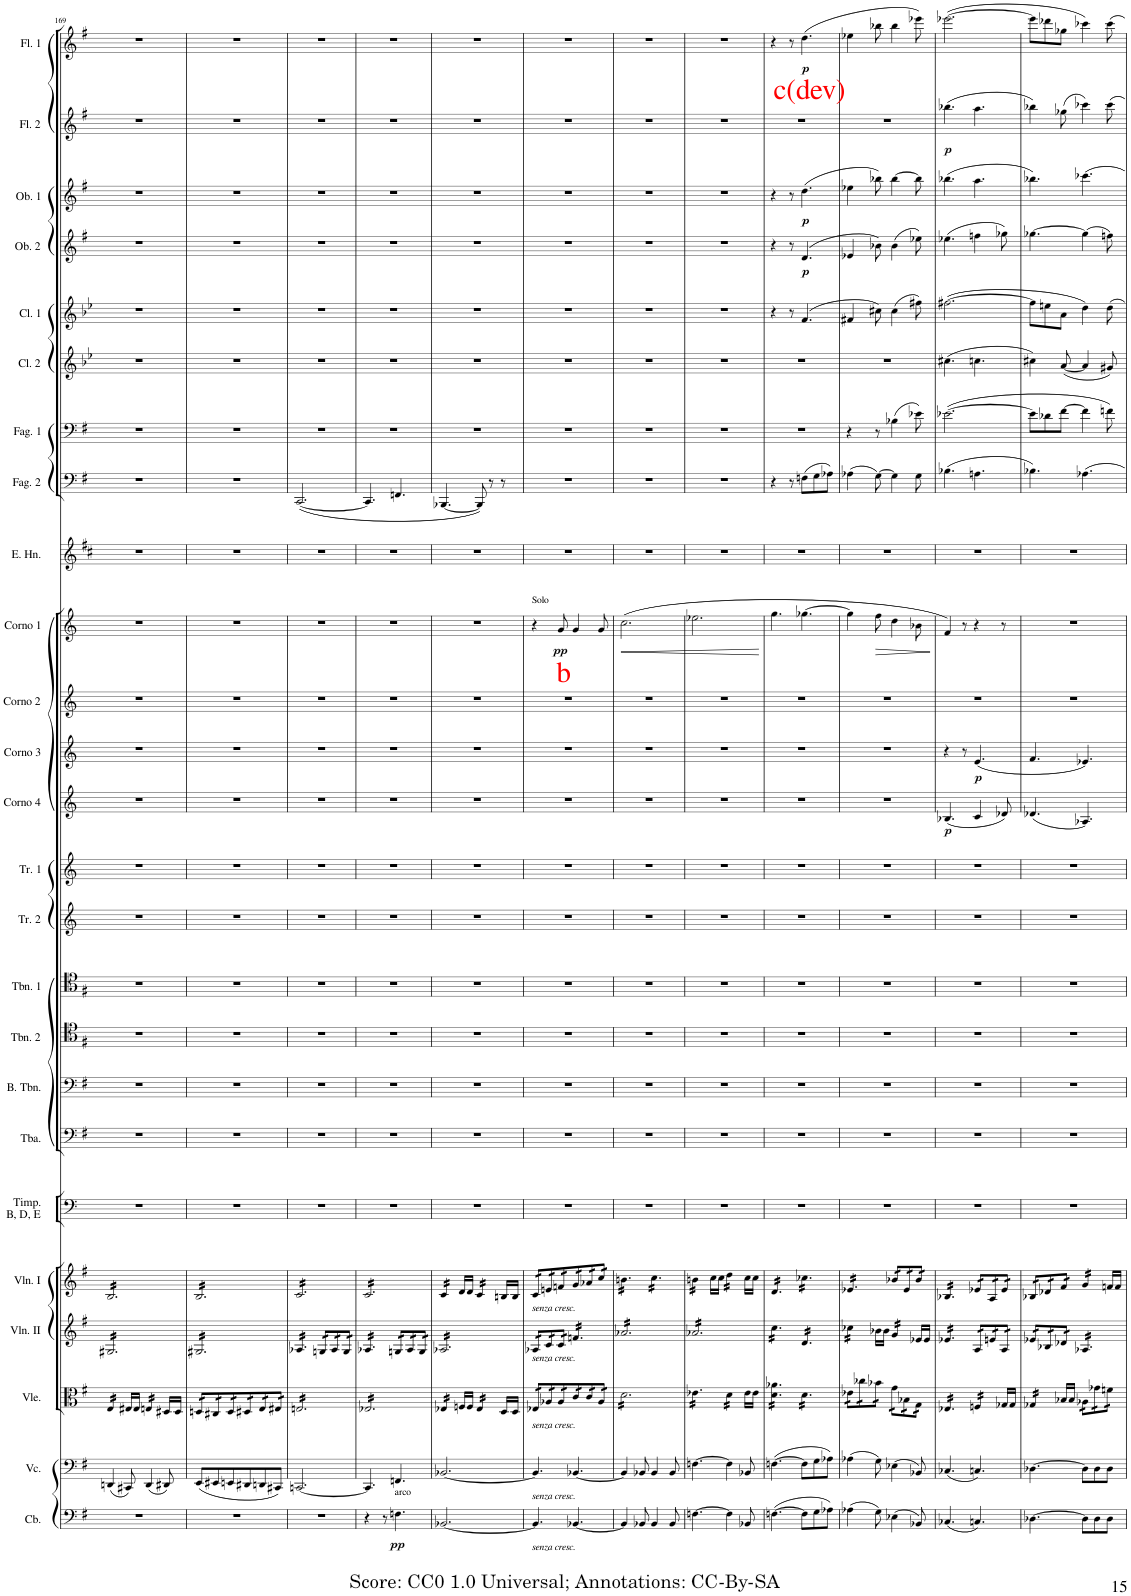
**kern	**dynam	**kern	**kern	**kern	**kern	**kern	**kern	**kern	**kern	**kern	**kern	**kern	**kern	**dynam	**kern	**dynam	**kern	**kern	**text	**dynam	**kern	**kern	**kern	**kern	**kern	**kern	**dynam	**kern	**dynam	**kern	**dynam	**kern	**text	**dynam
*part25	*part25	*part24	*part23	*part22	*part21	*part20	*part19	*part18	*part17	*part16	*part15	*part14	*part13	*part13	*part12	*part12	*part11	*part10	*part10	*part10	*part9	*part8	*part7	*part6	*part5	*part4	*part4	*part3	*part3	*part2	*part2	*part1	*part1	*part1
*staff25	*staff25	*staff24	*staff23	*staff22	*staff21	*staff20	*staff19	*staff18	*staff17	*staff16	*staff15	*staff14	*staff13	*staff13	*staff12	*staff12	*staff11	*staff10	*staff10	*staff10	*staff9	*staff8	*staff7	*staff6	*staff5	*staff4	*staff4	*staff3	*staff3	*staff2	*staff2	*staff1	*staff1	*staff1
*I"Contrabassi	*	*I"Violoncelli	*I"Viole	*I"Violini II	*I"Violini I	*I"Timpani in B, D und E.	*I"Tuba	*I"Trombone Basso	*I"Trombone Tenore 2	*I"Trombone Tenore 1	*I"Tromba in F 2	*I"Tromba in F 1	*I"Corno in F 4	*	*I"Corno in F 3	*	*I"Corno in F 2	*I"Corno in F 1	*	*	*I"English Horn	*I"Fagotto 2	*I"Fagotto 1	*I"Clarinetto in A 2	*I"Clarinetto in A 1	*I"Oboe 2	*	*I"Oboe 1	*	*I"Flauto 2	*	*I"Flauto 1	*	*
*I'Cb.	*	*I'Vc.	*I'Vle.	*I'Vln. II	*I'Vln. I	*I'Timp. B, D, E	*I'Tba.	*	*I'Tbn. 2	*I'Tbn. 1	*I'Tr. 2	*I'Tr. 1	*I'Corno 4	*	*I'Corno 3	*	*I'Corno 2	*I'Corno 1	*	*	*I'E. Hn.	*I'Fag. 2	*I'Fag. 1	*I'Cl. 2	*I'Cl. 1	*I'Ob. 2	*	*I'Ob. 1	*	*I'Fl. 2	*	*I'Fl. 1	*	*
!!LO:PB:g=z
*clefF4	*	*clefF4	*clefC3	*clefG2	*clefG2	*clefF4	*clefF4	*clefF4	*clefC4	*clefC4	*clefG2	*clefG2	*clefG2	*	*clefG2	*	*clefG2	*clefG2	*	*	*clefG2	*clefF4	*clefF4	*clefG2	*clefG2	*clefG2	*	*clefG2	*	*clefG2	*	*clefG2	*	*
*Trd7c12	*	*	*	*	*	*	*	*	*	*	*Trd-3c-5	*Trd-3c-5	*Trd4c7	*	*Trd4c7	*	*Trd4c7	*Trd4c7	*	*	*Trd4c7	*	*	*Trd2c3	*Trd2c3	*	*	*	*	*	*	*	*	*
*k[f#]	*	*k[f#]	*k[f#]	*k[f#]	*k[f#]	*k[]	*k[f#]	*k[f#]	*k[f#]	*k[f#]	*k[]	*k[]	*k[]	*	*k[]	*	*k[]	*k[]	*	*	*k[f#c#]	*k[f#]	*k[f#]	*k[b-e-]	*k[b-e-]	*k[f#]	*	*k[f#]	*	*k[f#]	*	*k[f#]	*	*
*M6/8	*	*M6/8	*M6/8	*M6/8	*M6/8	*M6/8	*M6/8	*M6/8	*M6/8	*M6/8	*M6/8	*M6/8	*M6/8	*	*M6/8	*	*M6/8	*M6/8	*	*	*M6/8	*M6/8	*M6/8	*M6/8	*M6/8	*M6/8	*	*M6/8	*	*M6/8	*	*M6/8	*	*
=169	=169	=169	=169	=169	=169	=169	=169	=169	=169	=169	=169	=169	=169	=169	=169	=169	=169	=169	=169	=169	=169	=169	=169	=169	=169	=169	=169	=169	=169	=169	=169	=169	=169	=169
*	*	*	*tremolo	*	*	*	*	*	*	*	*	*	*	*	*	*	*	*	*	*	*	*	*	*	*	*	*	*	*	*	*	*	*	*
*	*	*	*	*tremolo	*	*	*	*	*	*	*	*	*	*	*	*	*	*	*	*	*	*	*	*	*	*	*	*	*	*	*	*	*	*
*	*	*	*	*	*tremolo	*	*	*	*	*	*	*	*	*	*	*	*	*	*	*	*	*	*	*	*	*	*	*	*	*	*	*	*	*
2.r	.	(4DDn/	16E/LL	16G#X/LL	16B/LL	2.r	2.r	2.r	2.r	2.r	2.r	2.r	2.r	.	2.r	.	2.r	2.r	.	.	2.r	2.r	2.r	2.r	2.r	2.r	.	2.r	.	2.r	.	2.r	.	.
.	.	.	16E/	16G#X/	16B/	.	.	.	.	.	.	.	.	.	.	.	.	.	.	.	.	.	.	.	.	.	.	.	.	.	.	.	.	.
.	.	.	16E/	16G#X/	16B/	.	.	.	.	.	.	.	.	.	.	.	.	.	.	.	.	.	.	.	.	.	.	.	.	.	.	.	.	.
.	.	.	16E/JJ	16G#X/	16B/	.	.	.	.	.	.	.	.	.	.	.	.	.	.	.	.	.	.	.	.	.	.	.	.	.	.	.	.	.
*	*	*	*Xtremolo	*	*	*	*	*	*	*	*	*	*	*	*	*	*	*	*	*	*	*	*	*	*	*	*	*	*	*	*	*	*	*
.	.	8CC#X/)	16E#X/LL	16G#X/	16B/	.	.	.	.	.	.	.	.	.	.	.	.	.	.	.	.	.	.	.	.	.	.	.	.	.	.	.	.	.
.	.	.	16E#/JJ	16G#X/	16B/	.	.	.	.	.	.	.	.	.	.	.	.	.	.	.	.	.	.	.	.	.	.	.	.	.	.	.	.	.
*	*	*	*tremolo	*	*	*	*	*	*	*	*	*	*	*	*	*	*	*	*	*	*	*	*	*	*	*	*	*	*	*	*	*	*	*
.	.	(4DD/	16En/LL	16G#X/	16B/	.	.	.	.	.	.	.	.	.	.	.	.	.	.	.	.	.	.	.	.	.	.	.	.	.	.	.	.	.
.	.	.	16En/	16G#X/	16B/	.	.	.	.	.	.	.	.	.	.	.	.	.	.	.	.	.	.	.	.	.	.	.	.	.	.	.	.	.
.	.	.	16En/	16G#X/	16B/	.	.	.	.	.	.	.	.	.	.	.	.	.	.	.	.	.	.	.	.	.	.	.	.	.	.	.	.	.
.	.	.	16En/JJ	16G#X/	16B/	.	.	.	.	.	.	.	.	.	.	.	.	.	.	.	.	.	.	.	.	.	.	.	.	.	.	.	.	.
*	*	*	*Xtremolo	*	*	*	*	*	*	*	*	*	*	*	*	*	*	*	*	*	*	*	*	*	*	*	*	*	*	*	*	*	*	*
.	.	8DD#X/)	16D#X/LL	16G#X/	16B/	.	.	.	.	.	.	.	.	.	.	.	.	.	.	.	.	.	.	.	.	.	.	.	.	.	.	.	.	.
.	.	.	16D#/JJ	16G#X/JJ	16B/JJ	.	.	.	.	.	.	.	.	.	.	.	.	.	.	.	.	.	.	.	.	.	.	.	.	.	.	.	.	.
=170	=170	=170	=170	=170	=170	=170	=170	=170	=170	=170	=170	=170	=170	=170	=170	=170	=170	=170	=170	=170	=170	=170	=170	=170	=170	=170	=170	=170	=170	=170	=170	=170	=170	=170
*	*	*	*tremolo	*	*	*	*	*	*	*	*	*	*	*	*	*	*	*	*	*	*	*	*	*	*	*	*	*	*	*	*	*	*	*
2.r	.	(8EE/L	16Dn/LL	16G#X/LL	16B/LL	2.r	2.r	2.r	2.r	2.r	2.r	2.r	2.r	.	2.r	.	2.r	2.r	.	.	2.r	2.r	2.r	2.r	2.r	2.r	.	2.r	.	2.r	.	2.r	.	.
.	.	.	16Dn/	16G#X/	16B/	.	.	.	.	.	.	.	.	.	.	.	.	.	.	.	.	.	.	.	.	.	.	.	.	.	.	.	.	.
.	.	8EE#X/	16C#X/	16G#X/	16B/	.	.	.	.	.	.	.	.	.	.	.	.	.	.	.	.	.	.	.	.	.	.	.	.	.	.	.	.	.
.	.	.	16C#X/	16G#X/	16B/	.	.	.	.	.	.	.	.	.	.	.	.	.	.	.	.	.	.	.	.	.	.	.	.	.	.	.	.	.
.	.	8EEn/	16D/	16G#X/	16B/	.	.	.	.	.	.	.	.	.	.	.	.	.	.	.	.	.	.	.	.	.	.	.	.	.	.	.	.	.
.	.	.	16D/	16G#X/	16B/	.	.	.	.	.	.	.	.	.	.	.	.	.	.	.	.	.	.	.	.	.	.	.	.	.	.	.	.	.
.	.	8DD#X/	16D#X/	16G#X/	16B/	.	.	.	.	.	.	.	.	.	.	.	.	.	.	.	.	.	.	.	.	.	.	.	.	.	.	.	.	.
.	.	.	16D#X/	16G#X/	16B/	.	.	.	.	.	.	.	.	.	.	.	.	.	.	.	.	.	.	.	.	.	.	.	.	.	.	.	.	.
.	.	8DDn/	16E/	16G#X/	16B/	.	.	.	.	.	.	.	.	.	.	.	.	.	.	.	.	.	.	.	.	.	.	.	.	.	.	.	.	.
.	.	.	16E/	16G#X/	16B/	.	.	.	.	.	.	.	.	.	.	.	.	.	.	.	.	.	.	.	.	.	.	.	.	.	.	.	.	.
.	.	8CC#X/J)	16E#X/	16G#X/	16B/	.	.	.	.	.	.	.	.	.	.	.	.	.	.	.	.	.	.	.	.	.	.	.	.	.	.	.	.	.
.	.	.	16E#X/JJ	16G#X/JJ	16B/JJ	.	.	.	.	.	.	.	.	.	.	.	.	.	.	.	.	.	.	.	.	.	.	.	.	.	.	.	.	.
=171	=171	=171	=171	=171	=171	=171	=171	=171	=171	=171	=171	=171	=171	=171	=171	=171	=171	=171	=171	=171	=171	=171	=171	=171	=171	=171	=171	=171	=171	=171	=171	=171	=171	=171
2.r	.	[2.CCn/	16En/LL	16A-X/LL	16c/LL	2.r	2.r	2.r	2.r	2.r	2.r	2.r	2.r	.	2.r	.	2.r	2.r	.	.	2.r	([2.CC/	2.r	2.r	2.r	2.r	.	2.r	.	2.r	.	2.r	.	.
.	.	.	16En/	16A-X/	16c/	.	.	.	.	.	.	.	.	.	.	.	.	.	.	.	.	.	.	.	.	.	.	.	.	.	.	.	.	.
.	.	.	16En/	16A-X/	16c/	.	.	.	.	.	.	.	.	.	.	.	.	.	.	.	.	.	.	.	.	.	.	.	.	.	.	.	.	.
.	.	.	16En/	16A-X/	16c/	.	.	.	.	.	.	.	.	.	.	.	.	.	.	.	.	.	.	.	.	.	.	.	.	.	.	.	.	.
.	.	.	16En/	16A-X/	16c/	.	.	.	.	.	.	.	.	.	.	.	.	.	.	.	.	.	.	.	.	.	.	.	.	.	.	.	.	.
.	.	.	16En/	16A-X/JJ	16c/	.	.	.	.	.	.	.	.	.	.	.	.	.	.	.	.	.	.	.	.	.	.	.	.	.	.	.	.	.
.	.	.	16En/	16Gn/LL	16c/	.	.	.	.	.	.	.	.	.	.	.	.	.	.	.	.	.	.	.	.	.	.	.	.	.	.	.	.	.
.	.	.	16En/	16Gn/	16c/	.	.	.	.	.	.	.	.	.	.	.	.	.	.	.	.	.	.	.	.	.	.	.	.	.	.	.	.	.
.	.	.	16En/	16A-/	16c/	.	.	.	.	.	.	.	.	.	.	.	.	.	.	.	.	.	.	.	.	.	.	.	.	.	.	.	.	.
.	.	.	16En/	16A-/	16c/	.	.	.	.	.	.	.	.	.	.	.	.	.	.	.	.	.	.	.	.	.	.	.	.	.	.	.	.	.
.	.	.	16En/	16G/	16c/	.	.	.	.	.	.	.	.	.	.	.	.	.	.	.	.	.	.	.	.	.	.	.	.	.	.	.	.	.
.	.	.	16En/JJ	16G/JJ	16c/JJ	.	.	.	.	.	.	.	.	.	.	.	.	.	.	.	.	.	.	.	.	.	.	.	.	.	.	.	.	.
=172	=172	=172	=172	=172	=172	=172	=172	=172	=172	=172	=172	=172	=172	=172	=172	=172	=172	=172	=172	=172	=172	=172	=172	=172	=172	=172	=172	=172	=172	=172	=172	=172	=172	=172
4r	.	4.CC/]	16E-X/LL	16A-X/LL	16c/LL	2.r	2.r	2.r	2.r	2.r	2.r	2.r	2.r	.	2.r	.	2.r	2.r	.	.	2.r	4.CC/]	2.r	2.r	2.r	2.r	.	2.r	.	2.r	.	2.r	.	.
.	.	.	16E-X/	16A-X/	16c/	.	.	.	.	.	.	.	.	.	.	.	.	.	.	.	.	.	.	.	.	.	.	.	.	.	.	.	.	.
.	.	.	16E-X/	16A-X/	16c/	.	.	.	.	.	.	.	.	.	.	.	.	.	.	.	.	.	.	.	.	.	.	.	.	.	.	.	.	.
.	.	.	16E-X/	16A-X/	16c/	.	.	.	.	.	.	.	.	.	.	.	.	.	.	.	.	.	.	.	.	.	.	.	.	.	.	.	.	.
8r	.	.	16E-X/	16A-X/	16c/	.	.	.	.	.	.	.	.	.	.	.	.	.	.	.	.	.	.	.	.	.	.	.	.	.	.	.	.	.
.	.	.	16E-X/	16A-X/JJ	16c/	.	.	.	.	.	.	.	.	.	.	.	.	.	.	.	.	.	.	.	.	.	.	.	.	.	.	.	.	.
!LO:TX:a:t=arco	!	!	!	!	!	!	!	!	!	!	!	!	!	!	!	!	!	!	!	!	!	!	!	!	!	!	!	!	!	!	!	!	!	!
!	!LO:DY:b	!	!	!	!	!	!	!	!	!	!	!	!	!	!	!	!	!	!	!	!	!	!	!	!	!	!	!	!	!	!	!	!	!
4.Fn\	pp	4.FFn/	16E-X/	16Gn/LL	16c/	.	.	.	.	.	.	.	.	.	.	.	.	.	.	.	.	4.FFn/	.	.	.	.	.	.	.	.	.	.	.	.
.	.	.	16E-X/	16Gn/	16c/	.	.	.	.	.	.	.	.	.	.	.	.	.	.	.	.	.	.	.	.	.	.	.	.	.	.	.	.	.
.	.	.	16E-X/	16A-/	16c/	.	.	.	.	.	.	.	.	.	.	.	.	.	.	.	.	.	.	.	.	.	.	.	.	.	.	.	.	.
.	.	.	16E-X/	16A-/	16c/	.	.	.	.	.	.	.	.	.	.	.	.	.	.	.	.	.	.	.	.	.	.	.	.	.	.	.	.	.
.	.	.	16E-X/	16G/	16c/	.	.	.	.	.	.	.	.	.	.	.	.	.	.	.	.	.	.	.	.	.	.	.	.	.	.	.	.	.
.	.	.	16E-X/JJ	16G/JJ	16c/JJ	.	.	.	.	.	.	.	.	.	.	.	.	.	.	.	.	.	.	.	.	.	.	.	.	.	.	.	.	.
=173	=173	=173	=173	=173	=173	=173	=173	=173	=173	=173	=173	=173	=173	=173	=173	=173	=173	=173	=173	=173	=173	=173	=173	=173	=173	=173	=173	=173	=173	=173	=173	=173	=173	=173
[2.BB-X/	.	[2.BB-X/	16E-X/LL	16A-X/LL	16c/LL	2.r	2.r	2.r	2.r	2.r	2.r	2.r	2.r	.	2.r	.	2.r	2.r	.	.	2.r	[4.BBB-X/	2.r	2.r	2.r	2.r	.	2.r	.	2.r	.	2.r	.	.
.	.	.	16E-X/	16A-X/	16c/	.	.	.	.	.	.	.	.	.	.	.	.	.	.	.	.	.	.	.	.	.	.	.	.	.	.	.	.	.
.	.	.	16E-X/	16A-X/	16c/	.	.	.	.	.	.	.	.	.	.	.	.	.	.	.	.	.	.	.	.	.	.	.	.	.	.	.	.	.
.	.	.	16E-X/JJ	16A-X/	16c/JJ	.	.	.	.	.	.	.	.	.	.	.	.	.	.	.	.	.	.	.	.	.	.	.	.	.	.	.	.	.
*	*	*	*	*	*Xtremolo	*	*	*	*	*	*	*	*	*	*	*	*	*	*	*	*	*	*	*	*	*	*	*	*	*	*	*	*	*
*	*	*	*Xtremolo	*	*	*	*	*	*	*	*	*	*	*	*	*	*	*	*	*	*	*	*	*	*	*	*	*	*	*	*	*	*	*
.	.	.	16Fn/LL	16A-X/	16d/LL	.	.	.	.	.	.	.	.	.	.	.	.	.	.	.	.	.	.	.	.	.	.	.	.	.	.	.	.	.
.	.	.	16F/JJ	16A-X/	16d/JJ	.	.	.	.	.	.	.	.	.	.	.	.	.	.	.	.	.	.	.	.	.	.	.	.	.	.	.	.	.
*	*	*	*tremolo	*	*	*	*	*	*	*	*	*	*	*	*	*	*	*	*	*	*	*	*	*	*	*	*	*	*	*	*	*	*	*
*	*	*	*	*	*tremolo	*	*	*	*	*	*	*	*	*	*	*	*	*	*	*	*	*	*	*	*	*	*	*	*	*	*	*	*	*
.	.	.	16E-/LL	16A-X/	16c/LL	.	.	.	.	.	.	.	.	.	.	.	.	.	.	.	.	8BBB-/])	.	.	.	.	.	.	.	.	.	.	.	.
.	.	.	16E-/	16A-X/	16c/	.	.	.	.	.	.	.	.	.	.	.	.	.	.	.	.	.	.	.	.	.	.	.	.	.	.	.	.	.
.	.	.	16E-/	16A-X/	16c/	.	.	.	.	.	.	.	.	.	.	.	.	.	.	.	.	8r	.	.	.	.	.	.	.	.	.	.	.	.
.	.	.	16E-/JJ	16A-X/	16c/JJ	.	.	.	.	.	.	.	.	.	.	.	.	.	.	.	.	.	.	.	.	.	.	.	.	.	.	.	.	.
*	*	*	*	*	*Xtremolo	*	*	*	*	*	*	*	*	*	*	*	*	*	*	*	*	*	*	*	*	*	*	*	*	*	*	*	*	*
*	*	*	*Xtremolo	*	*	*	*	*	*	*	*	*	*	*	*	*	*	*	*	*	*	*	*	*	*	*	*	*	*	*	*	*	*	*
.	.	.	16D/LL	16A-X/	16Bn/LL	.	.	.	.	.	.	.	.	.	.	.	.	.	.	.	.	8r	.	.	.	.	.	.	.	.	.	.	.	.
.	.	.	16D/JJ	16A-X/JJ	16B/JJ	.	.	.	.	.	.	.	.	.	.	.	.	.	.	.	.	.	.	.	.	.	.	.	.	.	.	.	.	.
=174	=174	=174	=174	=174	=174	=174	=174	=174	=174	=174	=174	=174	=174	=174	=174	=174	=174	=174	=174	=174	=174	=174	=174	=174	=174	=174	=174	=174	=174	=174	=174	=174	=174	=174
!	!	!	!	!	!	!	!	!	!	!	!	!	!	!	!	!	!	!LO:TX:a:t=Solo	!	!	!	!	!	!	!	!	!	!	!	!	!	!	!	!
!	!	!	!	!	!LO:TX:b:i:t=senza cresc.	!	!	!	!	!	!	!	!	!	!	!	!	!	!	!	!	!	!	!	!	!	!	!	!	!	!	!	!	!
!	!	!	!	!LO:TX:b:i:t=senza cresc.	!	!	!	!	!	!	!	!	!	!	!	!	!	!	!	!	!	!	!	!	!	!	!	!	!	!	!	!	!	!
!	!	!	!LO:TX:b:i:t=senza cresc.	!	!	!	!	!	!	!	!	!	!	!	!	!	!	!	!	!	!	!	!	!	!	!	!	!	!	!	!	!	!	!
!	!	!LO:TX:b:i:t=senza cresc.	!	!	!	!	!	!	!	!	!	!	!	!	!	!	!	!	!	!	!	!	!	!	!	!	!	!	!	!	!	!	!	!
!LO:TX:b:i:t=senza cresc.	!	!	!	!	!	!	!	!	!	!	!	!	!	!	!	!	!	!	!	!	!	!	!	!	!	!	!	!	!	!	!	!	!	!
*	*	*	*tremolo	*	*	*	*	*	*	*	*	*	*	*	*	*	*	*	*	*	*	*	*	*	*	*	*	*	*	*	*	*	*	*
*	*	*	*	*	*tremolo	*	*	*	*	*	*	*	*	*	*	*	*	*	*	*	*	*	*	*	*	*	*	*	*	*	*	*	*	*
4.BB-/]	.	4.BB-/]	16E-X/LL	16A-X/LL	16c/LL	2.r	2.r	2.r	2.r	2.r	2.r	2.r	2.r	.	2.r	.	2.r	4r	.	.	2.r	2.r	2.r	2.r	2.r	2.r	.	2.r	.	2.r	.	2.r	.	.
.	.	.	16E-X/	16A-X/	16c/	.	.	.	.	.	.	.	.	.	.	.	.	.	.	.	.	.	.	.	.	.	.	.	.	.	.	.	.	.
.	.	.	16A-X/	16c/	16en/	.	.	.	.	.	.	.	.	.	.	.	.	.	.	.	.	.	.	.	.	.	.	.	.	.	.	.	.	.
.	.	.	16A-X/	16c/	16en/	.	.	.	.	.	.	.	.	.	.	.	.	.	.	.	.	.	.	.	.	.	.	.	.	.	.	.	.	.
!	!	!	!	!	!	!	!	!	!	!	!	!	!	!	!	!	!	!	!LO:LY:b:color=#FF0000	!LO:DY:b	!	!	!	!	!	!	!	!	!	!	!	!	!	!
.	.	.	16A-/	16c/	16fn/	.	.	.	.	.	.	.	.	.	.	.	.	8g/	b	pp	.	.	.	.	.	.	.	.	.	.	.	.	.	.
.	.	.	16A-/	16c/JJ	16fn/	.	.	.	.	.	.	.	.	.	.	.	.	.	.	.	.	.	.	.	.	.	.	.	.	.	.	.	.	.
[4.BB-X/	.	[4.BB-X/	16c/	16fn/LL	16g/	.	.	.	.	.	.	.	.	.	.	.	.	4g/	.	.	.	.	.	.	.	.	.	.	.	.	.	.	.	.
.	.	.	16c/	16fn/	16g/	.	.	.	.	.	.	.	.	.	.	.	.	.	.	.	.	.	.	.	.	.	.	.	.	.	.	.	.	.
.	.	.	16c/	16fn/	16a-X/	.	.	.	.	.	.	.	.	.	.	.	.	.	.	.	.	.	.	.	.	.	.	.	.	.	.	.	.	.
.	.	.	16c/	16fn/	16a-X/	.	.	.	.	.	.	.	.	.	.	.	.	.	.	.	.	.	.	.	.	.	.	.	.	.	.	.	.	.
.	.	.	16A-/	16fn/	16cc/	.	.	.	.	.	.	.	.	.	.	.	.	8g/	.	.	.	.	.	.	.	.	.	.	.	.	.	.	.	.
.	.	.	16A-/JJ	16fn/JJ	16cc/JJ	.	.	.	.	.	.	.	.	.	.	.	.	.	.	.	.	.	.	.	.	.	.	.	.	.	.	.	.	.
=175	=175	=175	=175	=175	=175	=175	=175	=175	=175	=175	=175	=175	=175	=175	=175	=175	=175	=175	=175	=175	=175	=175	=175	=175	=175	=175	=175	=175	=175	=175	=175	=175	=175	=175
!	!	!	!	!	!	!	!	!	!	!	!	!	!	!	!	!	!	!	!	!LO:HP:b	!	!	!	!	!	!	!	!	!	!	!	!	!	!
4BB-/]	.	4BB-/]	16d\LL	16a-X/LL	16bn\LL	2.r	2.r	2.r	2.r	2.r	2.r	2.r	2.r	.	2.r	.	2.r	(2.cc\	.	<	2.r	2.r	2.r	2.r	2.r	2.r	.	2.r	.	2.r	.	2.r	.	.
.	.	.	16d\	16a-X/	16bn\	.	.	.	.	.	.	.	.	.	.	.	.	.	.	.	.	.	.	.	.	.	.	.	.	.	.	.	.	.
.	.	.	16d\	16a-X/	16bn\	.	.	.	.	.	.	.	.	.	.	.	.	.	.	.	.	.	.	.	.	.	.	.	.	.	.	.	.	.
.	.	.	16d\	16a-X/	16bn\	.	.	.	.	.	.	.	.	.	.	.	.	.	.	.	.	.	.	.	.	.	.	.	.	.	.	.	.	.
8BB-X/	.	8BB-X/	16d\	16a-X/	16bn\	.	.	.	.	.	.	.	.	.	.	.	.	.	.	.	.	.	.	.	.	.	.	.	.	.	.	.	.	.
.	.	.	16d\	16a-X/	16bn\JJ	.	.	.	.	.	.	.	.	.	.	.	.	.	.	.	.	.	.	.	.	.	.	.	.	.	.	.	.	.
4BB-/	.	4BB-/	16d\	16a-X/	16cc\LL	.	.	.	.	.	.	.	.	.	.	.	.	.	.	.	.	.	.	.	.	.	.	.	.	.	.	.	.	.
.	.	.	16d\	16a-X/	16cc\	.	.	.	.	.	.	.	.	.	.	.	.	.	.	.	.	.	.	.	.	.	.	.	.	.	.	.	.	.
.	.	.	16d\	16a-X/	16cc\	.	.	.	.	.	.	.	.	.	.	.	.	.	.	.	.	.	.	.	.	.	.	.	.	.	.	.	.	.
.	.	.	16d\	16a-X/	16cc\	.	.	.	.	.	.	.	.	.	.	.	.	.	.	.	.	.	.	.	.	.	.	.	.	.	.	.	.	.
8BB-/	.	8BB-/	16d\	16a-X/	16cc\	.	.	.	.	.	.	.	.	.	.	.	.	.	.	.	.	.	.	.	.	.	.	.	.	.	.	.	.	.
.	.	.	16d\JJ	16a-X/JJ	16cc\JJ	.	.	.	.	.	.	.	.	.	.	.	.	.	.	.	.	.	.	.	.	.	.	.	.	.	.	.	.	.
=176	=176	=176	=176	=176	=176	=176	=176	=176	=176	=176	=176	=176	=176	=176	=176	=176	=176	=176	=176	=176	=176	=176	=176	=176	=176	=176	=176	=176	=176	=176	=176	=176	=176	=176
[4.Fn\	.	[4.Fn\	16e-X\LL	16a-X/LL	16bn\LL	2.r	2.r	2.r	2.r	2.r	2.r	2.r	2.r	.	2.r	.	2.r	2.ee-X\	.	.	2.r	2.r	2.r	2.r	2.r	2.r	.	2.r	.	2.r	.	2.r	.	.
.	.	.	16e-X\	16a-X/	16bn\	.	.	.	.	.	.	.	.	.	.	.	.	.	.	.	.	.	.	.	.	.	.	.	.	.	.	.	.	.
.	.	.	16e-X\	16a-X/	16bn\	.	.	.	.	.	.	.	.	.	.	.	.	.	.	.	.	.	.	.	.	.	.	.	.	.	.	.	.	.
.	.	.	16e-X\	16a-X/	16bn\JJ	.	.	.	.	.	.	.	.	.	.	.	.	.	.	.	.	.	.	.	.	.	.	.	.	.	.	.	.	.
*	*	*	*	*	*Xtremolo	*	*	*	*	*	*	*	*	*	*	*	*	*	*	*	*	*	*	*	*	*	*	*	*	*	*	*	*	*
.	.	.	16e-X\	16a-X/	16cc\LL	.	.	.	.	.	.	.	.	.	.	.	.	.	.	.	.	.	.	.	.	.	.	.	.	.	.	.	.	.
.	.	.	16e-X\JJ	16a-X/	16cc\JJ	.	.	.	.	.	.	.	.	.	.	.	.	.	.	.	.	.	.	.	.	.	.	.	.	.	.	.	.	.
*	*	*	*	*	*tremolo	*	*	*	*	*	*	*	*	*	*	*	*	*	*	*	*	*	*	*	*	*	*	*	*	*	*	*	*	*
4F\]	.	4F\]	16d\LL	16a-X/	16dd\LL	.	.	.	.	.	.	.	.	.	.	.	.	.	.	.	.	.	.	.	.	.	.	.	.	.	.	.	.	.
.	.	.	16d\	16a-X/	16dd\	.	.	.	.	.	.	.	.	.	.	.	.	.	.	.	.	.	.	.	.	.	.	.	.	.	.	.	.	.
.	.	.	16d\	16a-X/	16dd\	.	.	.	.	.	.	.	.	.	.	.	.	.	.	.	.	.	.	.	.	.	.	.	.	.	.	.	.	.
.	.	.	16d\JJ	16a-X/	16dd\JJ	.	.	.	.	.	.	.	.	.	.	.	.	.	.	.	.	.	.	.	.	.	.	.	.	.	.	.	.	.
*	*	*	*	*	*Xtremolo	*	*	*	*	*	*	*	*	*	*	*	*	*	*	*	*	*	*	*	*	*	*	*	*	*	*	*	*	*
*	*	*	*Xtremolo	*	*	*	*	*	*	*	*	*	*	*	*	*	*	*	*	*	*	*	*	*	*	*	*	*	*	*	*	*	*	*
8BB-X/	.	8BB-X/	16e-\LL	16a-X/	16cc\LL	.	.	.	.	.	.	.	.	.	.	.	.	.	.	.	.	.	.	.	.	.	.	.	.	.	.	.	.	.
.	.	.	16e-\JJ	16a-X/JJ	16cc\JJ	.	.	.	.	.	.	.	.	.	.	.	.	.	.	.	.	.	.	.	.	.	.	.	.	.	.	.	.	.
.	.	.	.	.	.	.	.	.	.	.	.	.	.	.	.	.	.	.	.	[	.	.	.	.	.	.	.	.	.	.	.	.	.	.
=177	=177	=177	=177	=177	=177	=177	=177	=177	=177	=177	=177	=177	=177	=177	=177	=177	=177	=177	=177	=177	=177	=177	=177	=177	=177	=177	=177	=177	=177	=177	=177	=177	=177	=177
*	*	*	*tremolo	*	*	*	*	*	*	*	*	*	*	*	*	*	*	*	*	*	*	*	*	*	*	*	*	*	*	*	*	*	*	*
*	*	*	*	*	*tremolo	*	*	*	*	*	*	*	*	*	*	*	*	*	*	*	*	*	*	*	*	*	*	*	*	*	*	*	*	*
([4.Fn\	.	([4.Fn\	16d\ 16a-X\LL	16cc\LL	16d/LL	2.r	2.r	2.r	2.r	2.r	2.r	2.r	2.r	.	2.r	.	2.r	4.gg\	.	.	2.r	4r	2.r	2.r	4r	4r	.	4r	.	2.r	.	4r	.	.
.	.	.	16d\ 16a-X\	16cc\	16d/	.	.	.	.	.	.	.	.	.	.	.	.	.	.	.	.	.	.	.	.	.	.	.	.	.	.	.	.	.
.	.	.	16d\ 16a-X\	16cc\	16d/	.	.	.	.	.	.	.	.	.	.	.	.	.	.	.	.	.	.	.	.	.	.	.	.	.	.	.	.	.
.	.	.	16d\ 16a-X\	16cc\	16d/	.	.	.	.	.	.	.	.	.	.	.	.	.	.	.	.	.	.	.	.	.	.	.	.	.	.	.	.	.
.	.	.	16d\ 16a-X\	16cc\	16d/	.	.	.	.	.	.	.	.	.	.	.	.	.	.	.	.	8r	.	.	8r	8r	.	8r	.	.	.	8r	.	.
.	.	.	16d\ 16a-X\JJ	16cc\JJ	16d/JJ	.	.	.	.	.	.	.	.	.	.	.	.	.	.	.	.	.	.	.	.	.	.	.	.	.	.	.	.	.
!	!	!	!	!	!	!	!	!	!	!	!	!	!	!	!	!	!	!	!	!	!	!	!	!	!	!	!LO:DY:b	!	!LO:DY:b	!	!	!	!LO:LY:b:color=#FF0000	!LO:DY:b
8F\L]	.	8F\L]	16d\LL	16d/LL	16cc-X\LL	.	.	.	.	.	.	.	.	.	.	.	.	[4.gg-X\	.	.	.	(8Fn\L	.	.	(4.f/	(4.d/	p	(4.dd\	p	.	.	(4.dd\	c(dev)	p
.	.	.	16d\	16d/	16cc-X\	.	.	.	.	.	.	.	.	.	.	.	.	.	.	.	.	.	.	.	.	.	.	.	.	.	.	.	.	.
8G\	.	8G\	16d\	16d/	16cc-X\	.	.	.	.	.	.	.	.	.	.	.	.	.	.	.	.	8G\	.	.	.	.	.	.	.	.	.	.	.	.
.	.	.	16d\	16d/	16cc-X\	.	.	.	.	.	.	.	.	.	.	.	.	.	.	.	.	.	.	.	.	.	.	.	.	.	.	.	.	.
8A-X\J)	.	8A-X\J)	16d\	16d/	16cc-X\	.	.	.	.	.	.	.	.	.	.	.	.	.	.	.	.	8A-X\J)	.	.	.	.	.	.	.	.	.	.	.	.
.	.	.	16d\JJ	16d/JJ	16cc-X\JJ	.	.	.	.	.	.	.	.	.	.	.	.	.	.	.	.	.	.	.	.	.	.	.	.	.	.	.	.	.
=178	=178	=178	=178	=178	=178	=178	=178	=178	=178	=178	=178	=178	=178	=178	=178	=178	=178	=178	=178	=178	=178	=178	=178	=178	=178	=178	=178	=178	=178	=178	=178	=178	=178	=178
(4A-X\	.	(4A-X\	16e-X\LL	16cc-X\LL	16e-X/LL	2.r	2.r	2.r	2.r	2.r	2.r	2.r	2.r	.	2.r	.	2.r	4gg-\]	.	.	2.r	(4A-X\	4r	2.r	4f#X/	4e-X/	.	4ee-X\	.	2.r	.	4ee-X\	.	.
.	.	.	16e-X\	16cc-X\	16e-X/	.	.	.	.	.	.	.	.	.	.	.	.	.	.	.	.	.	.	.	.	.	.	.	.	.	.	.	.	.
.	.	.	16cc-X\	16cc-X\	16e-X/	.	.	.	.	.	.	.	.	.	.	.	.	.	.	.	.	.	.	.	.	.	.	.	.	.	.	.	.	.
.	.	.	16cc-X\	16cc-X\JJ	16e-X/	.	.	.	.	.	.	.	.	.	.	.	.	.	.	.	.	.	.	.	.	.	.	.	.	.	.	.	.	.
*	*	*	*	*Xtremolo	*	*	*	*	*	*	*	*	*	*	*	*	*	*	*	*	*	*	*	*	*	*	*	*	*	*	*	*	*	*
!	!	!	!	!	!	!	!	!	!	!	!	!	!	!	!	!	!	!	!	!LO:HP:b	!	!	!	!	!	!	!	!	!	!	!	!	!	!
8G\)	.	8G\)	16b-X\	16b-X\LL	16e-X/	.	.	.	.	.	.	.	.	.	.	.	.	8ff\	.	>	.	[8G\)	8r	.	8cc#X\)	8b-X\)	.	8bb-X\)	.	.	.	8bb-X\	.	.
.	.	.	16b-X\JJ	16b-\JJ	16e-X/JJ	.	.	.	.	.	.	.	.	.	.	.	.	.	.	.	.	.	.	.	.	.	.	.	.	.	.	.	.	.
*	*	*	*	*tremolo	*	*	*	*	*	*	*	*	*	*	*	*	*	*	*	*	*	*	*	*	*	*	*	*	*	*	*	*	*	*
(4E-X\	.	(4E-X\	16g\LL	16g/LL	16b-X/LL	.	.	.	.	.	.	.	.	.	.	.	.	4dd\	.	.	.	4G\]	(4B-X\	.	(4cc#\	(4b-\	.	[4bb-\	.	.	.	4bb-\	.	.
.	.	.	16g\	16g/	16b-X/	.	.	.	.	.	.	.	.	.	.	.	.	.	.	.	.	.	.	.	.	.	.	.	.	.	.	.	.	.
.	.	.	16B-X\	16g/	16e-/	.	.	.	.	.	.	.	.	.	.	.	.	.	.	.	.	.	.	.	.	.	.	.	.	.	.	.	.	.
.	.	.	16B-X\	16g/JJ	16e-/	.	.	.	.	.	.	.	.	.	.	.	.	.	.	.	.	.	.	.	.	.	.	.	.	.	.	.	.	.
*	*	*	*	*Xtremolo	*	*	*	*	*	*	*	*	*	*	*	*	*	*	*	*	*	*	*	*	*	*	*	*	*	*	*	*	*	*
8BB-X/)	.	8BB-X/)	16G\	16e-X/LL	16b-/	.	.	.	.	.	.	.	.	.	.	.	.	8b-X\	.	.	.	8G\	8e-X\)	.	8ff#X\)	8ee-X\)	.	8bb-\]	.	.	.	8eee-X\)	.	.
.	.	.	16G\JJ	16e-/JJ	16b-/JJ	.	.	.	.	.	.	.	.	.	.	.	.	.	.	.	.	.	.	.	.	.	.	.	.	.	.	.	.	.
.	.	.	.	.	.	.	.	.	.	.	.	.	.	.	.	.	.	.	.	]	.	.	.	.	.	.	.	.	.	.	.	.	.	.
=179	=179	=179	=179	=179	=179	=179	=179	=179	=179	=179	=179	=179	=179	=179	=179	=179	=179	=179	=179	=179	=179	=179	=179	=179	=179	=179	=179	=179	=179	=179	=179	=179	=179	=179
!	!	!	!	!	!	!	!	!	!	!	!	!	!	!LO:DY:b	!	!	!	!	!	!	!	!	!	!	!	!	!	!	!	!	!LO:DY:b	!	!	!
*	*	*	*	*tremolo	*	*	*	*	*	*	*	*	*	*	*	*	*	*	*	*	*	*	*	*	*	*	*	*	*	*	*	*	*	*
(4.C-X/	.	(4.C-X/	16E-X/LL	16e-X/LL	16B-X/LL	2.r	2.r	2.r	2.r	2.r	2.r	2.r	(4.B-X/	p	4r	.	2.r	4f/)	.	.	2.r	(4.B-X\	([2.e-X\	(4.cc#X\	([2.ff#X\	(4.ee-X\	.	(4.bb-X\	.	(4.bb-X\	p	([2.eee-X\	.	.
.	.	.	16E-X/	16e-X/	16B-X/	.	.	.	.	.	.	.	.	.	.	.	.	.	.	.	.	.	.	.	.	.	.	.	.	.	.	.	.	.
.	.	.	16E-X/	16e-X/	16B-X/	.	.	.	.	.	.	.	.	.	.	.	.	.	.	.	.	.	.	.	.	.	.	.	.	.	.	.	.	.
.	.	.	16E-X/	16e-X/	16B-X/	.	.	.	.	.	.	.	.	.	.	.	.	.	.	.	.	.	.	.	.	.	.	.	.	.	.	.	.	.
.	.	.	16E-X/	16e-X/	16B-X/	.	.	.	.	.	.	.	.	.	8r	.	.	8r	.	.	.	.	.	.	.	.	.	.	.	.	.	.	.	.
.	.	.	16E-X/JJ	16e-X/JJ	16B-X/JJ	.	.	.	.	.	.	.	.	.	.	.	.	.	.	.	.	.	.	.	.	.	.	.	.	.	.	.	.	.
!	!	!	!	!	!	!	!	!	!	!	!	!	!	!	!	!LO:DY:b	!	!	!	!	!	!	!	!	!	!	!	!	!	!	!	!	!	!
4.Cn/)	.	4.Cn/)	16Fn/LL	16A/LL	16e-X/LL	.	.	.	.	.	.	.	4c/	.	(4.e/	p	.	4r	.	.	.	4.An\	.	4.ccn\	.	4ffn\	.	4.aa\	.	4.aa\	.	.	.	.
.	.	.	16Fn/	16A/	16e-X/	.	.	.	.	.	.	.	.	.	.	.	.	.	.	.	.	.	.	.	.	.	.	.	.	.	.	.	.	.
.	.	.	16Fn/	16en/	16A/	.	.	.	.	.	.	.	.	.	.	.	.	.	.	.	.	.	.	.	.	.	.	.	.	.	.	.	.	.
.	.	.	16Fn/JJ	16en/	16A/	.	.	.	.	.	.	.	.	.	.	.	.	.	.	.	.	.	.	.	.	.	.	.	.	.	.	.	.	.
*	*	*	*Xtremolo	*	*	*	*	*	*	*	*	*	*	*	*	*	*	*	*	*	*	*	*	*	*	*	*	*	*	*	*	*	*	*
.	.	.	16G-X/LL	16A/	16e-/	.	.	.	.	.	.	.	8d-X/)	.	.	.	.	8r	.	.	.	.	.	.	.	8gg-X\)	.	.	.	.	.	.	.	.
.	.	.	16G-/JJ	16A/JJ	16e-/JJ	.	.	.	.	.	.	.	.	.	.	.	.	.	.	.	.	.	.	.	.	.	.	.	.	.	.	.	.	.
=180	=180	=180	=180	=180	=180	=180	=180	=180	=180	=180	=180	=180	=180	=180	=180	=180	=180	=180	=180	=180	=180	=180	=180	=180	=180	=180	=180	=180	=180	=180	=180	=180	=180	=180
*	*	*	*tremolo	*	*	*	*	*	*	*	*	*	*	*	*	*	*	*	*	*	*	*	*	*	*	*	*	*	*	*	*	*	*	*
[4.D-X\	.	[4.D-X\	16G-X/LL	16e-X/LL	16B-X/LL	2.r	2.r	2.r	2.r	2.r	2.r	2.r	(4.d-X/	.	4.f/	.	2.r	2.r	.	.	2.r	4.B-X\)	8e-\L]	4cc#X\)	8ff#\L]	[4.gg-X\	.	4.bb-X\)	.	4bb-X\)	.	8eee-\L]	.	.
.	.	.	16G-X/	16e-X/	16B-X/	.	.	.	.	.	.	.	.	.	.	.	.	.	.	.	.	.	.	.	.	.	.	.	.	.	.	.	.	.
.	.	.	16G-X/	16B-X/	16d-X/	.	.	.	.	.	.	.	.	.	.	.	.	.	.	.	.	.	8d-X\	.	8een\	.	.	.	.	.	.	8ddd-X\	.	.
.	.	.	16G-X/JJ	16B-X/	16d-X/	.	.	.	.	.	.	.	.	.	.	.	.	.	.	.	.	.	.	.	.	.	.	.	.	.	.	.	.	.
*	*	*	*Xtremolo	*	*	*	*	*	*	*	*	*	*	*	*	*	*	*	*	*	*	*	*	*	*	*	*	*	*	*	*	*	*	*
.	.	.	16B-X/LL	16d-X/	16f#/	.	.	.	.	.	.	.	.	.	.	.	.	.	.	.	.	.	[8f#\J	([8a/	8a\J	.	.	.	.	(8gg-X\	.	8gg-X\J	.	.
.	.	.	16B-/JJ	16d-X/JJ	16f#/JJ	.	.	.	.	.	.	.	.	.	.	.	.	.	.	.	.	.	.	.	.	.	.	.	.	.	.	.	.	.
*	*	*	*tremolo	*	*	*	*	*	*	*	*	*	*	*	*	*	*	*	*	*	*	*	*	*	*	*	*	*	*	*	*	*	*	*
8D-\L]	.	8D-\L]	16A-X\LL	16A-X/LL	16g/LL	.	.	.	.	.	.	.	4.A-X/)	.	4.e-X/)	.	.	.	.	.	.	4.A-X\	4f#\]	4a/]	4dd\)	(4gg-\]	.	4.ccc-X\	.	4ccc-X\)	.	4ccc-X\)	.	.
.	.	.	16A-X\	16A-X/	16g/	.	.	.	.	.	.	.	.	.	.	.	.	.	.	.	.	.	.	.	.	.	.	.	.	.	.	.	.	.
8D-\	.	8D-\	16g-X\	16A-X/	16g/	.	.	.	.	.	.	.	.	.	.	.	.	.	.	.	.	.	.	.	.	.	.	.	.	.	.	.	.	.
.	.	.	16g-X\	16A-X/	16g/JJ	.	.	.	.	.	.	.	.	.	.	.	.	.	.	.	.	.	.	.	.	.	.	.	.	.	.	.	.	.
*	*	*	*	*	*Xtremolo	*	*	*	*	*	*	*	*	*	*	*	*	*	*	*	*	*	*	*	*	*	*	*	*	*	*	*	*	*
8D-\J	.	8D-\J	16fn\	16A-X/	16fn/LL	.	.	.	.	.	.	.	.	.	.	.	.	.	.	.	.	.	8fn\)	8g#X/)	8dd\	8ffn\)	.	.	.	8ccc-\	.	8ccc-\	.	.
.	.	.	16fn\JJ	16A-X/JJ	16f/JJ	.	.	.	.	.	.	.	.	.	.	.	.	.	.	.	.	.	.	.	.	.	.	.	.	.	.	.	.	.
*	*	*	*	*Xtremolo	*	*	*	*	*	*	*	*	*	*	*	*	*	*	*	*	*	*	*	*	*	*	*	*	*	*	*	*	*	*
*	*	*	*Xtremolo	*	*	*	*	*	*	*	*	*	*	*	*	*	*	*	*	*	*	*	*	*	*	*	*	*	*	*	*	*	*	*
=	=	=	=	=	=	=	=	=	=	=	=	=	=	=	=	=	=	=	=	=	=	=	=	=	=	=	=	=	=	=	=	=	=	=
*-	*-	*-	*-	*-	*-	*-	*-	*-	*-	*-	*-	*-	*-	*-	*-	*-	*-	*-	*-	*-	*-	*-	*-	*-	*-	*-	*-	*-	*-	*-	*-	*-	*-	*-
